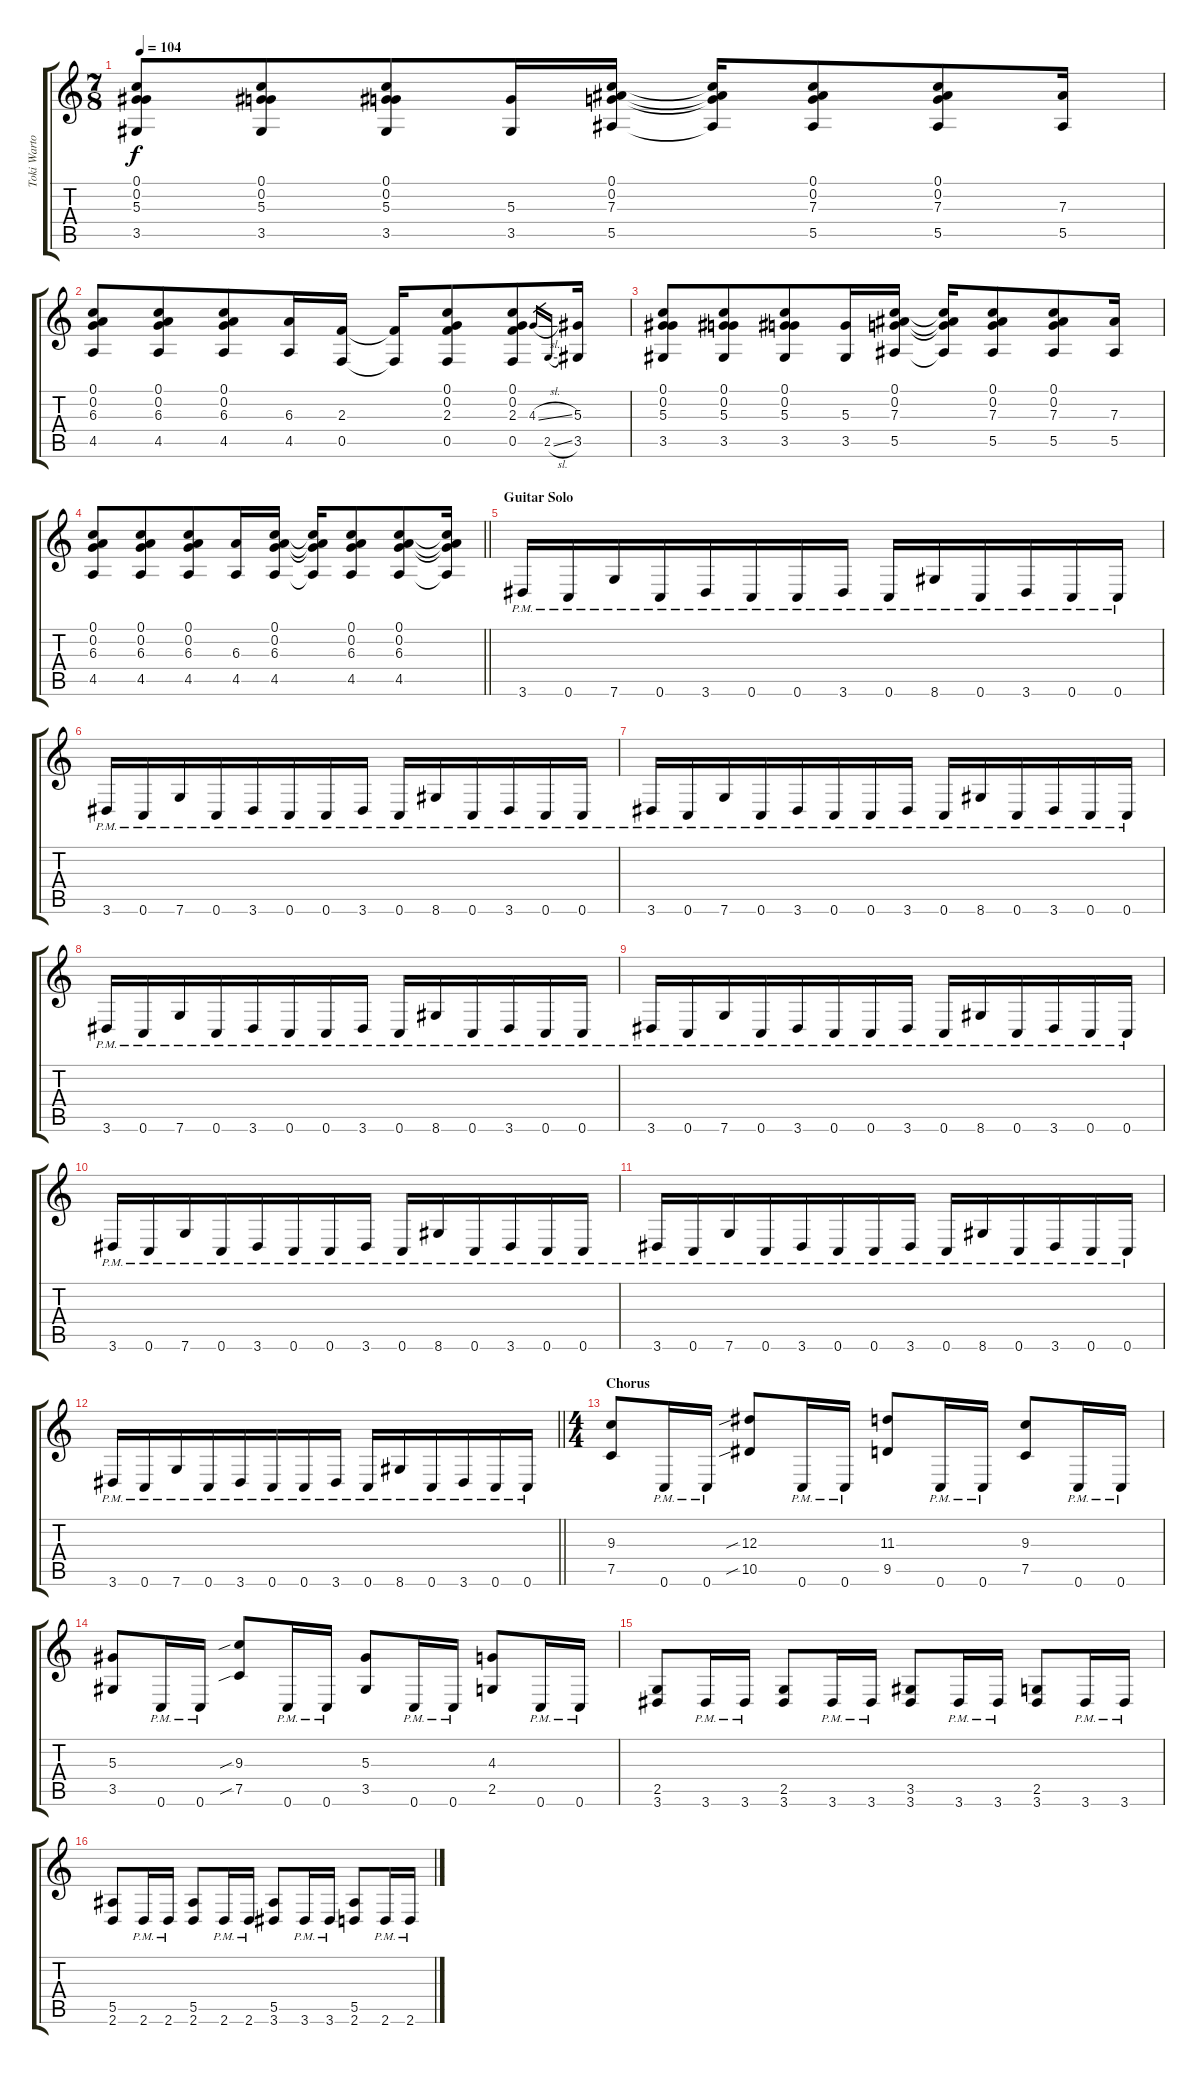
\track ("Toki Wartooth (Lead Guitar 2)" "Toki Warto") {instrument distortionguitar}
\staff {score tabs}
\tuning (C4 G3 Eb3 Bb2 F2 C2) {hide}
\ts (7 8)
\tempo 104
\clef g2
\ks c
(0.1 0.2 5.3 3.5).8{dy f} (0.1 0.2 5.3 3.5).8 (0.1 0.2 5.3 3.5).8 (5.3 3.5).16 (0.1 0.2 7.3 5.5).16 (0.1{t} 0.2{t} 7.3{t} 5.5{t}).16 (0.1 0.2 7.3 5.5).8 (0.1 0.2 7.3 5.5).8 (7.3 5.5).16 |
(0.1 0.2 6.3 4.5).8 (0.1 0.2 6.3 4.5).8 (0.1 0.2 6.3 4.5).8 (6.3 4.5).16 (2.3 0.5).16 (2.3{t} 0.5{t}).16 (0.1 0.2 2.3 0.5).8 (0.1 0.2 2.3 0.5).8 4.3{sl}.16{gr} 2.5{sl}.16{gr} (5.3 3.5).16 |
(0.1 0.2 5.3 3.5).8 (0.1 0.2 5.3 3.5).8 (0.1 0.2 5.3 3.5).8 (5.3 3.5).16 (0.1 0.2 7.3 5.5).16 (0.1{t} 0.2{t} 7.3{t} 5.5{t}).16 (0.1 0.2 7.3 5.5).8 (0.1 0.2 7.3 5.5).8 (7.3 5.5).16 |
\barLineRight lightlight
(0.1 0.2 6.3 4.5).8 (0.1 0.2 6.3 4.5).8 (0.1 0.2 6.3 4.5).8 (6.3 4.5).16 (0.1 0.2 6.3 4.5).16 (0.1{t} 0.2{t} 6.3{t} 4.5{t}).16 (0.1 0.2 6.3 4.5).8 (0.1 0.2 6.3 4.5).8 (0.1{t} 0.2{t} 6.3{t} 4.5{t}).16 |
\section ("" "Guitar Solo")
3.6{pm}.16{volume 16} 0.6{pm}.16 7.6{pm}.16 0.6{pm}.16 3.6{pm}.16 0.6{pm}.16 0.6{pm}.16 3.6{pm}.16 0.6{pm}.16 8.6{pm}.16 0.6{pm}.16 3.6{pm}.16 0.6{pm}.16 0.6{pm}.16 |
3.6{pm}.16{volume 16} 0.6{pm}.16 7.6{pm}.16 0.6{pm}.16 3.6{pm}.16 0.6{pm}.16 0.6{pm}.16 3.6{pm}.16 0.6{pm}.16 8.6{pm}.16 0.6{pm}.16 3.6{pm}.16 0.6{pm}.16 0.6{pm}.16 |
3.6{pm}.16{volume 16} 0.6{pm}.16 7.6{pm}.16 0.6{pm}.16 3.6{pm}.16 0.6{pm}.16 0.6{pm}.16 3.6{pm}.16 0.6{pm}.16 8.6{pm}.16 0.6{pm}.16 3.6{pm}.16 0.6{pm}.16 0.6{pm}.16 |
3.6{pm}.16{volume 16} 0.6{pm}.16 7.6{pm}.16 0.6{pm}.16 3.6{pm}.16 0.6{pm}.16 0.6{pm}.16 3.6{pm}.16 0.6{pm}.16 8.6{pm}.16 0.6{pm}.16 3.6{pm}.16 0.6{pm}.16 0.6{pm}.16 |
3.6{pm}.16{volume 16} 0.6{pm}.16 7.6{pm}.16 0.6{pm}.16 3.6{pm}.16 0.6{pm}.16 0.6{pm}.16 3.6{pm}.16 0.6{pm}.16 8.6{pm}.16 0.6{pm}.16 3.6{pm}.16 0.6{pm}.16 0.6{pm}.16 |
3.6{pm}.16{volume 16} 0.6{pm}.16 7.6{pm}.16 0.6{pm}.16 3.6{pm}.16 0.6{pm}.16 0.6{pm}.16 3.6{pm}.16 0.6{pm}.16 8.6{pm}.16 0.6{pm}.16 3.6{pm}.16 0.6{pm}.16 0.6{pm}.16 |
3.6{pm}.16{volume 16} 0.6{pm}.16 7.6{pm}.16 0.6{pm}.16 3.6{pm}.16 0.6{pm}.16 0.6{pm}.16 3.6{pm}.16 0.6{pm}.16 8.6{pm}.16 0.6{pm}.16 3.6{pm}.16 0.6{pm}.16 0.6{pm}.16 |
\barLineRight lightlight
3.6{pm}.16{volume 16} 0.6{pm}.16 7.6{pm}.16 0.6{pm}.16 3.6{pm}.16 0.6{pm}.16 0.6{pm}.16 3.6{pm}.16 0.6{pm}.16 8.6{pm}.16 0.6{pm}.16 3.6{pm}.16 0.6{pm}.16 0.6{pm}.16 |
\ts (4 4)
\section ("" "Chorus")
(9.3 7.5).8{volume 14} 0.6{pm}.16 0.6{pm}.16 (12.3{sib} 10.5{sib}).8 0.6{pm}.16 0.6{pm}.16 (11.3 9.5).8 0.6{pm}.16 0.6{pm}.16 (9.3 7.5).8 0.6{pm}.16 0.6{pm}.16 |
(5.3 3.5).8 0.6{pm}.16 0.6{pm}.16 (9.3{sib} 7.5{sib}).8 0.6{pm}.16 0.6{pm}.16 (5.3 3.5).8 0.6{pm}.16 0.6{pm}.16 (4.3 2.5).8 0.6{pm}.16 0.6{pm}.16 |
(2.5 3.6).8 3.6{pm}.16 3.6{pm}.16 (2.5 3.6).8 3.6{pm}.16 3.6{pm}.16 (3.5 3.6).8 3.6{pm}.16 3.6{pm}.16 (2.5 3.6).8 3.6{pm}.16 3.6{pm}.16 |
(5.5 2.6).8 2.6{pm}.16 2.6{pm}.16 (5.5 2.6).8 2.6{pm}.16 2.6{pm}.16 (5.5 3.6).8 3.6{pm}.16 3.6{pm}.16 (5.5 2.6).8 2.6{pm}.16 2.6{pm}.16
